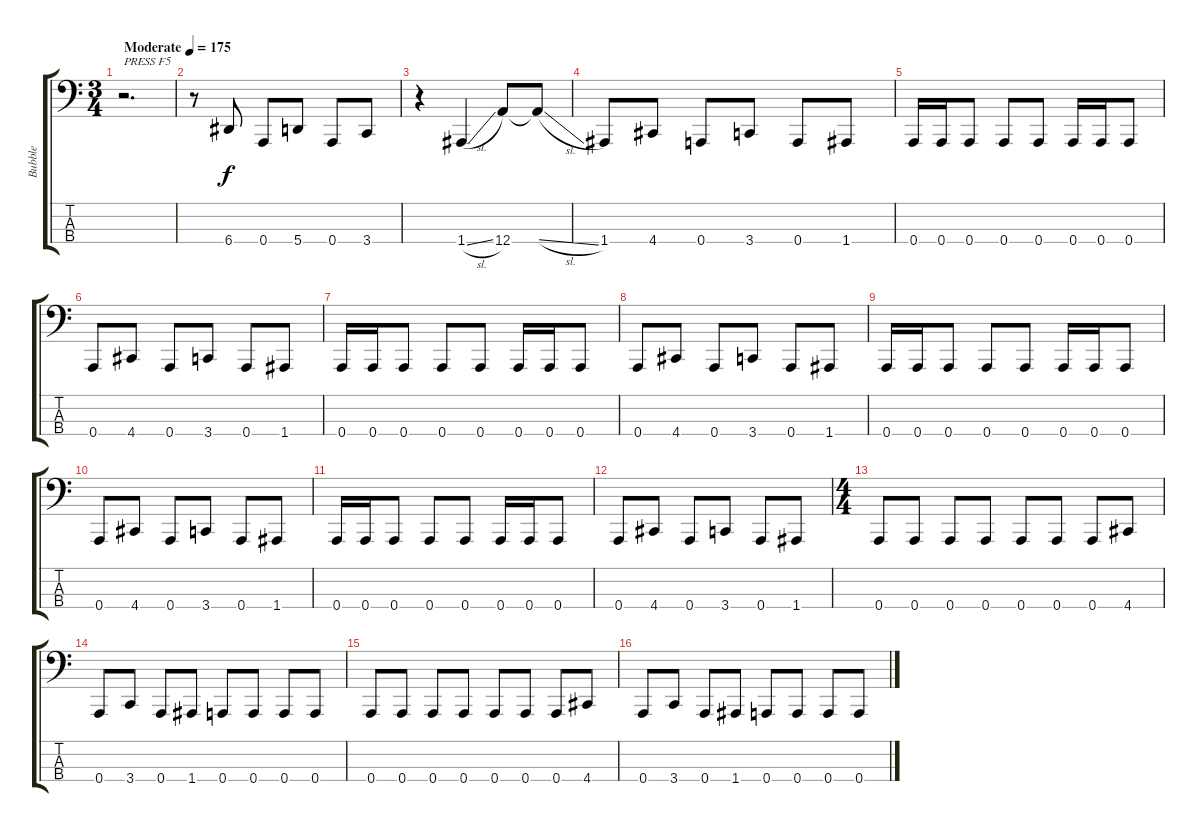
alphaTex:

\track ("Bubble" "Bubble") {instrument electricbasspick}
\staff {score tabs}
\tuning (D2 A1 E1 A0) {hide}
\ts (3 4)
\tempo (175 "Moderate")
\clef f4
\ks c
r.2{d txt "PRESS F5" dy f instrument electricbasspick} |
r.8 6.4.8 0.4.8 5.4.8 0.4.8 3.4.8 |
r.4 1.4{sl}.4 12.4.8 12.4{sl t}.8 |
1.4.8 4.4.8 0.4.8 3.4.8 0.4.8 1.4.8 |
0.4.16 0.4.16 0.4.8 0.4.8 0.4.8 0.4.16 0.4.16 0.4.8 |
0.4.8 4.4.8 0.4.8 3.4.8 0.4.8 1.4.8 |
0.4.16 0.4.16 0.4.8 0.4.8 0.4.8 0.4.16 0.4.16 0.4.8 |
0.4.8 4.4.8 0.4.8 3.4.8 0.4.8 1.4.8 |
0.4.16 0.4.16 0.4.8 0.4.8 0.4.8 0.4.16 0.4.16 0.4.8 |
0.4.8 4.4.8 0.4.8 3.4.8 0.4.8 1.4.8 |
0.4.16 0.4.16 0.4.8 0.4.8 0.4.8 0.4.16 0.4.16 0.4.8 |
0.4.8 4.4.8 0.4.8 3.4.8 0.4.8 1.4.8 |
\ts (4 4)
0.4.8 0.4.8 0.4.8 0.4.8 0.4.8 0.4.8 0.4.8 4.4.8 |
0.4.8 3.4.8 0.4.8 1.4.8 0.4.8 0.4.8 0.4.8 0.4.8 |
0.4.8 0.4.8 0.4.8 0.4.8 0.4.8 0.4.8 0.4.8 4.4.8 |
0.4.8 3.4.8 0.4.8 1.4.8 0.4.8 0.4.8 0.4.8 0.4.8
